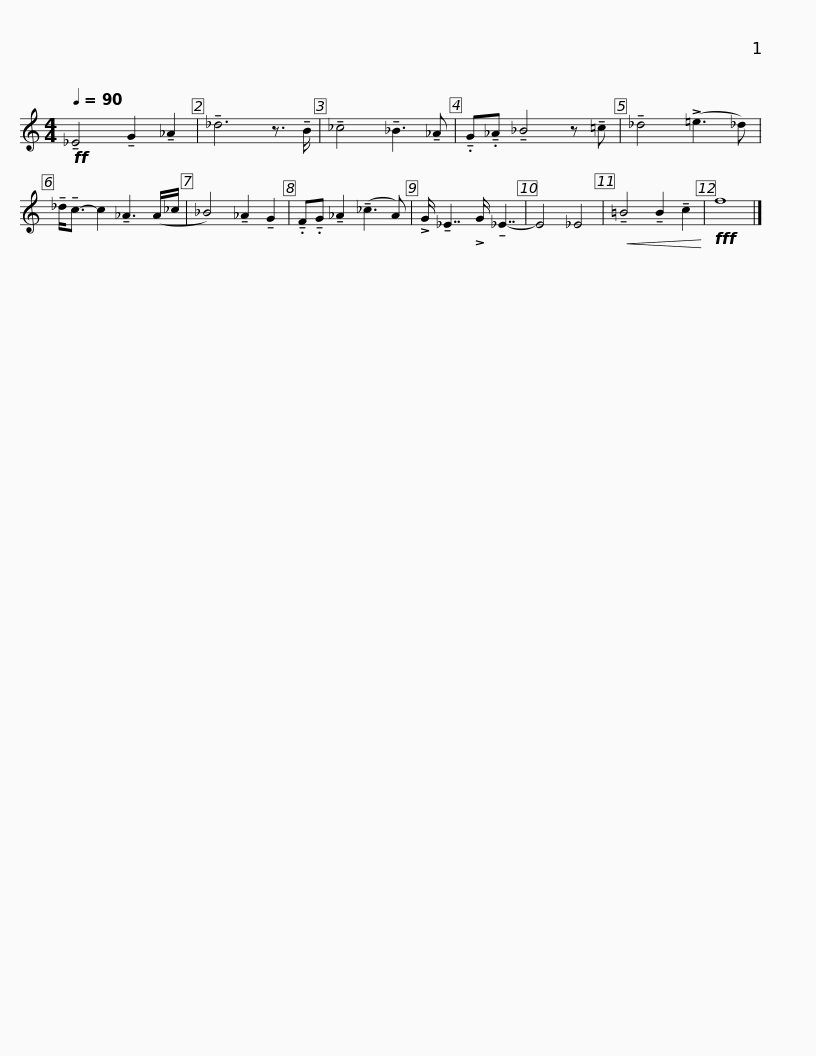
X:1
L:1/8
Q:1/4=90
M:4/4
I:linebreak $
K:none
V:1 treble transpose=-7
V:1
[K:C]!ff! !tenuto!_E4 !tenuto!G2 !tenuto!_A2 | !tenuto!_d6 z3/2 !tenuto!B/ | !tenuto!_c4 !tenuto!_B3 !tenuto!_A | !tenuto!.G!tenuto!._A !tenuto!_B4 z !tenuto!=c | !tenuto!_d4 (!>!=e3 _d) | %5
 !tenuto!_d<!tenuto!c- c2 !tenuto!_A3 (A/_c/ | _B4) !tenuto!_A2 !tenuto!G2 |$ !tenuto!.F!tenuto!.G !tenuto!_A2 (!tenuto!_c3 A) | !>!G/ !tenuto!_E7/2 !>!G/ !tenuto!_E7/2- | E4 _E4 | %10
!<(! !tenuto!=B4 !tenuto!B2 !tenuto!c2!<)! |!fff! f8 |] %12
